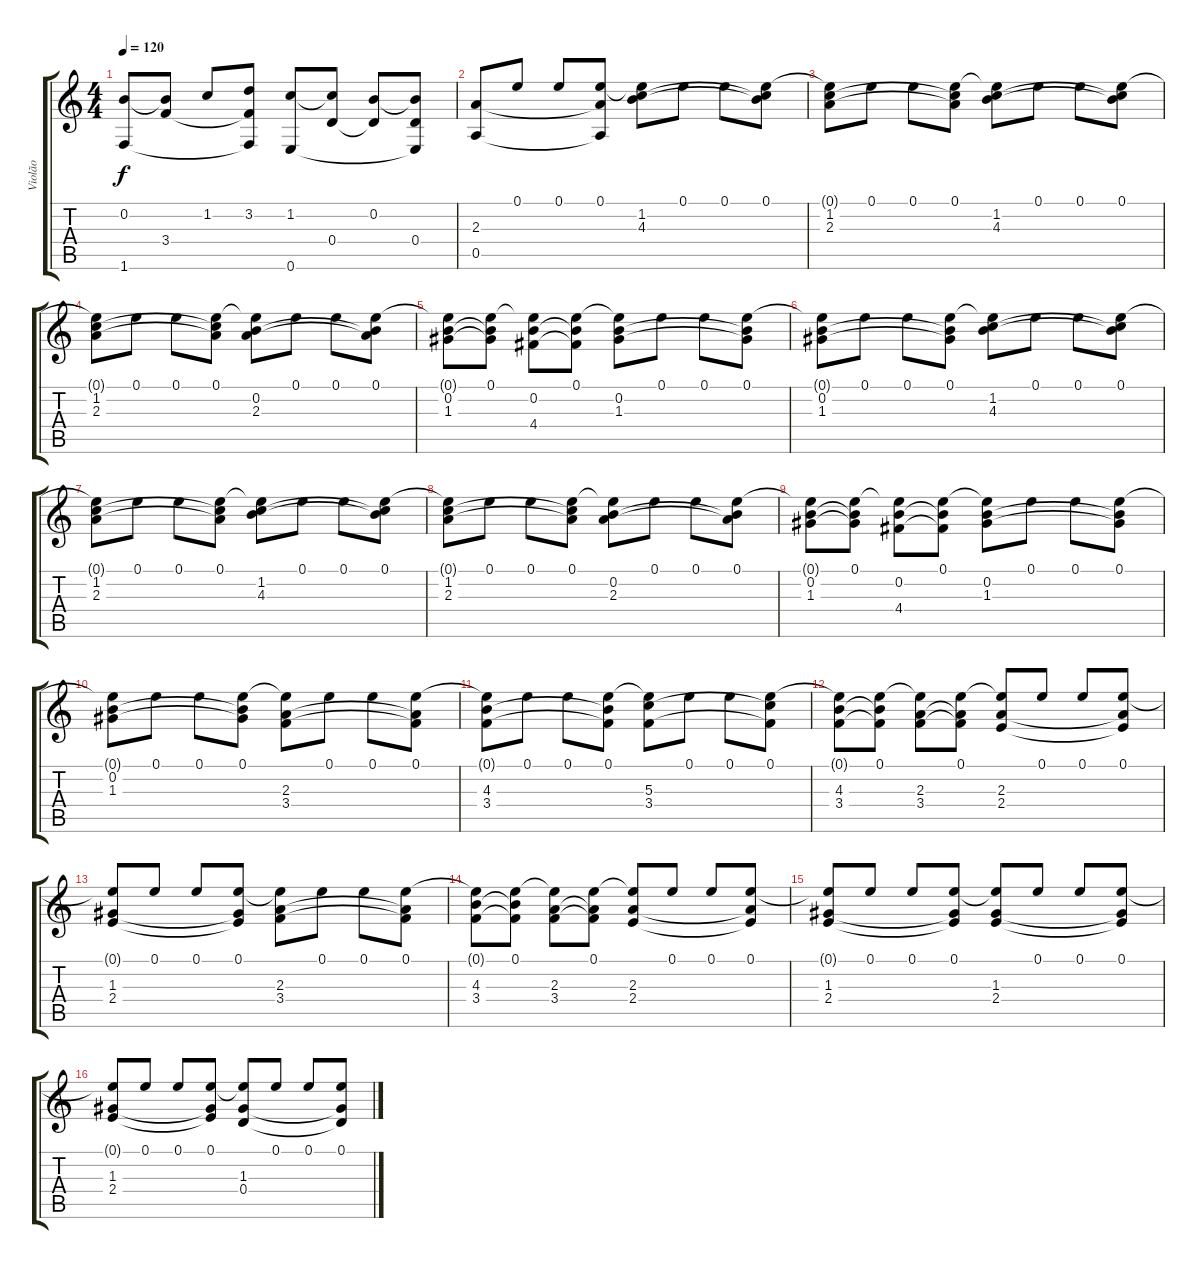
\track ("Violão" "Violão") {instrument acousticguitarnylon}
\staff {score tabs}
\tuning (E4 B3 G3 D3 A2 E2) {hide}
\ts (4 4)
\tempo 120
\clef g2
\ks c
(0.2 1.6).8{dy f} (0.2{t} 3.4).8 1.2.8 (3.2 3.4{t} 1.6{t}).8 (1.2 0.6).8 (1.2{t} 0.4).8 (0.2 0.4{t}).8 (0.2{t} 0.4 0.6{t}).8 |
(2.3 0.5).8 0.1.8 0.1.8 (0.1 2.3{t} 0.5{t}).8 (0.1{t} 1.2 4.3).8 0.1.8 0.1.8 (0.1 1.2{t} 4.3{t}).8 |
(0.1{t} 1.2 2.3).8 0.1.8 0.1.8 (0.1 1.2{t} 2.3{t}).8 (0.1{t} 1.2 4.3).8 0.1.8 0.1.8 (0.1 1.2{t} 4.3{t}).8 |
(0.1{t} 1.2 2.3).8 0.1.8 0.1.8 (0.1 1.2{t} 2.3{t}).8 (0.1{t} 0.2 2.3).8 0.1.8 0.1.8 (0.1 0.2{t} 2.3{t}).8 |
(0.1{t} 0.2 1.3).8 (0.1 0.2{t} 1.3{t}).8 (0.1{t} 0.2 4.4).8 (0.1 0.2{t} 4.4{t}).8 (0.1{t} 0.2 1.3).8 0.1.8 0.1.8 (0.1 0.2{t} 1.3{t}).8 |
(0.1{t} 0.2 1.3).8 0.1.8 0.1.8 (0.1 0.2{t} 1.3{t}).8 (0.1{t} 1.2 4.3).8 0.1.8 0.1.8 (0.1 1.2{t} 4.3{t}).8 |
(0.1{t} 1.2 2.3).8 0.1.8 0.1.8 (0.1 1.2{t} 2.3{t}).8 (0.1{t} 1.2 4.3).8 0.1.8 0.1.8 (0.1 1.2{t} 4.3{t}).8 |
(0.1{t} 1.2 2.3).8 0.1.8 0.1.8 (0.1 1.2{t} 2.3{t}).8 (0.1{t} 0.2 2.3).8 0.1.8 0.1.8 (0.1 0.2{t} 2.3{t}).8 |
(0.1{t} 0.2 1.3).8 (0.1 0.2{t} 1.3{t}).8 (0.1{t} 0.2 4.4).8 (0.1 0.2{t} 4.4{t}).8 (0.1{t} 0.2 1.3).8 0.1.8 0.1.8 (0.1 0.2{t} 1.3{t}).8 |
(0.1{t} 0.2 1.3).8 0.1.8 0.1.8 (0.1 0.2{t} 1.3{t}).8 (0.1{t} 2.3 3.4).8 0.1.8 0.1.8 (0.1 2.3{t} 3.4{t}).8 |
(0.1{t} 4.3 3.4).8 0.1.8 0.1.8 (0.1 4.3{t} 3.4{t}).8 (0.1{t} 5.3 3.4).8 0.1.8 0.1.8 (0.1 5.3{t} 3.4{t}).8 |
(0.1{t} 4.3 3.4).8 (0.1 4.3{t} 3.4{t}).8 (0.1{t} 2.3 3.4).8 (0.1 2.3{t} 3.4{t}).8 (0.1{t} 2.3 2.4).8 0.1.8 0.1.8 (0.1 2.3{t} 2.4{t}).8 |
(0.1{t} 1.3 2.4).8 0.1.8 0.1.8 (0.1 1.3{t} 2.4{t}).8 (0.1{t} 2.3 3.4).8 0.1.8 0.1.8 (0.1 2.3{t} 3.4{t}).8 |
(0.1{t} 4.3 3.4).8 (0.1 4.3{t} 3.4{t}).8 (0.1{t} 2.3 3.4).8 (0.1 2.3{t} 3.4{t}).8 (0.1{t} 2.3 2.4).8 0.1.8 0.1.8 (0.1 2.3{t} 2.4{t}).8 |
(0.1{t} 1.3 2.4).8 0.1.8 0.1.8 (0.1 1.3{t} 2.4{t}).8 (0.1{t} 1.3 2.4).8 0.1.8 0.1.8 (0.1 1.3{t} 2.4{t}).8 |
(0.1{t} 1.3 2.4).8 0.1.8 0.1.8 (0.1 1.3{t} 2.4{t}).8 (0.1{t} 1.3 0.4).8 0.1.8 0.1.8 (0.1 1.3{t} 0.4{t}).8
